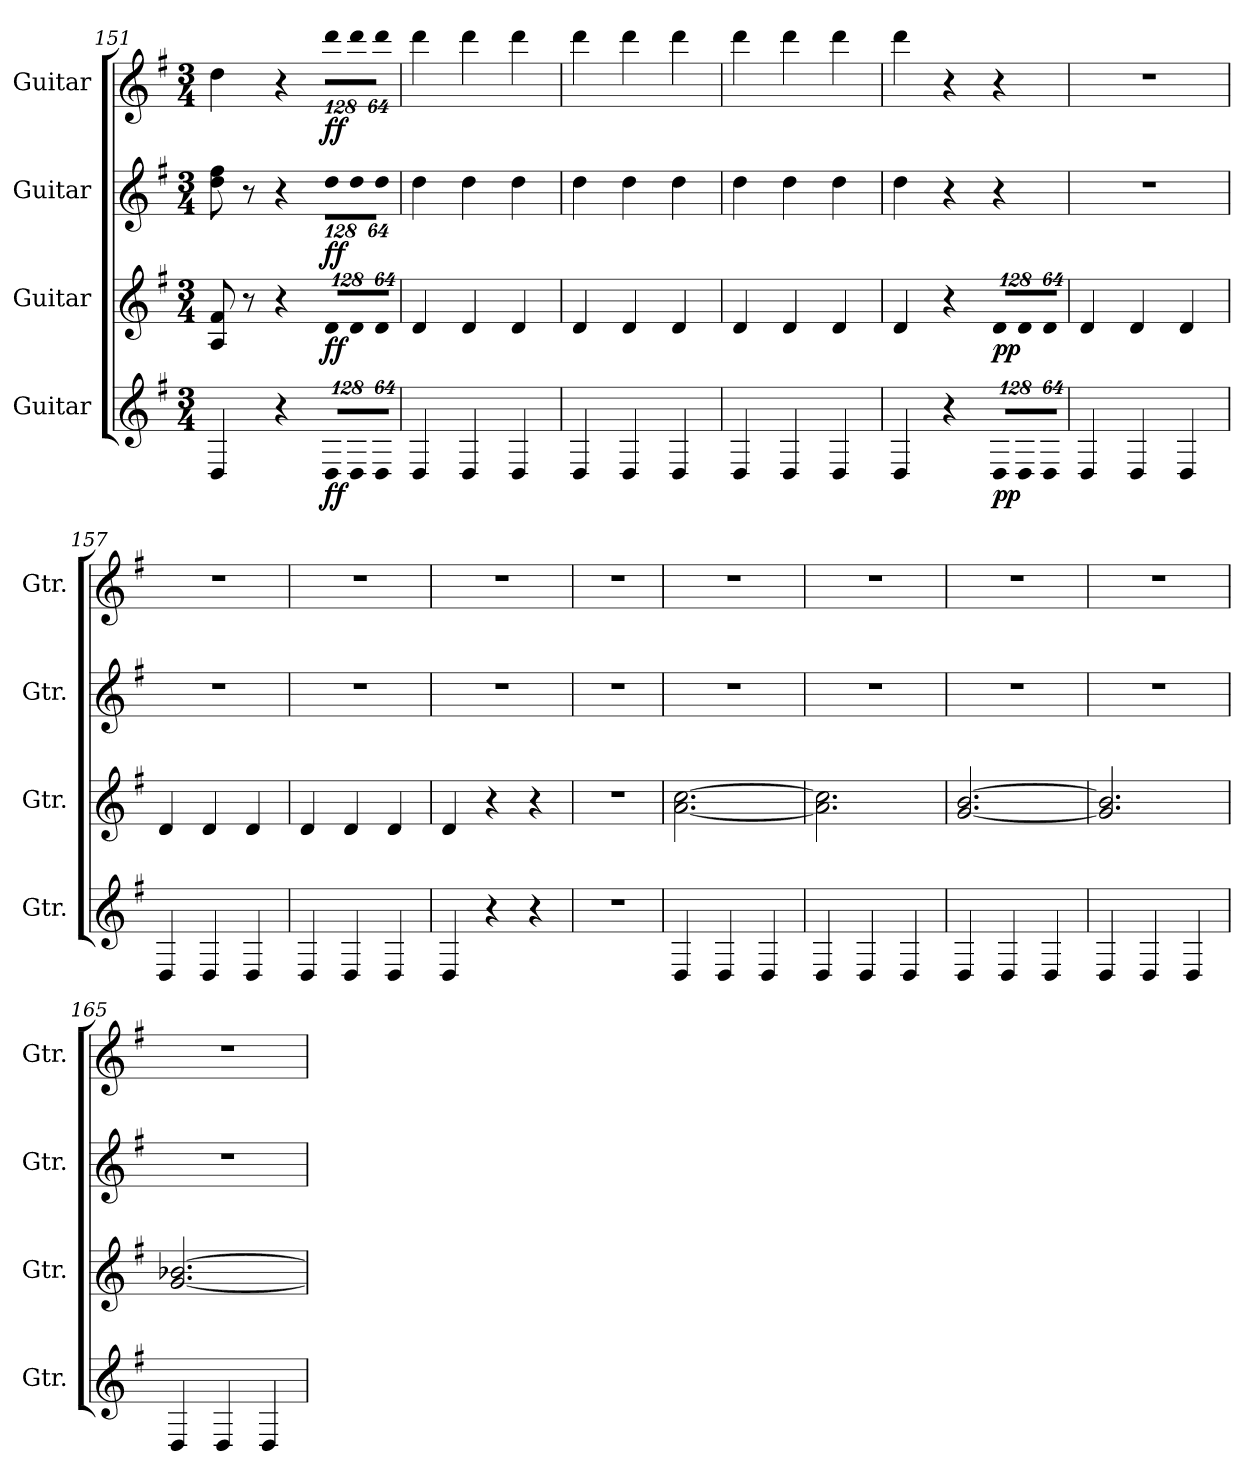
**kern	**dynam	**kern	**dynam	**kern	**dynam	**kern	**dynam
*part4	*part4	*part3	*part3	*part2	*part2	*part1	*part1
*staff4	*staff4	*staff3	*staff3	*staff2	*staff2	*staff1	*staff1
*I"Guitar	*	*I"Guitar	*	*I"Guitar	*	*I"Guitar	*
*I'Gtr.	*	*I'Gtr.	*	*I'Gtr.	*	*I'Gtr.	*
*clefG2	*	*clefG2	*	*clefG2	*	*clefG2	*
*ITrd7c12	*	*ITrd7c12	*	*ITrd7c12	*	*ITrd7c12	*
*k[f#]	*	*k[f#]	*	*k[f#]	*	*k[f#]	*
*G:	*	*G:	*	*G:	*	*G:	*
*M3/4	*	*M3/4	*	*M3/4	*	*M3/4	*
=151	=151	=151	=151	=151	=151	=151	=151
4DDi/	.	8AAi/ 8F#i	.	8di\ 8f#i	.	4di\	.
.	.	8r	.	8r	.	.	.
4r	.	4r	.	4r	.	4r	.
*Xbrackettup	*	*	*	*	*	*	*
!LO:N:vis=8	!	!	!	!	!	!	!
*	*	*Xbrackettup	*	*	*	*	*
!	!	!LO:N:vis=8	!	!	!	!	!
*	*	*	*	*Xbrackettup	*	*	*
!	!	!	!	!LO:N:vis=8	!	!	!
*	*	*	*	*	*	*Xbrackettup	*
!	!	!	!	!	!	!LO:N:vis=8	!
1024%85DDi/L	ff	1024%85Di/L	ff	1024%85di\L	ff	1024%85ddi\L	ff
!LO:N:vis=8	!	!LO:N:vis=8	!	!LO:N:vis=8	!	!LO:N:vis=8	!
1024%85DDi/	.	1024%85Di/	.	1024%85di\	.	1024%85ddi\	.
!LO:N:vis=8	!	!LO:N:vis=8	!	!LO:N:vis=8	!	!LO:N:vis=8	!
512%43DDi/J	.	512%43Di/J	.	512%43di\J	.	512%43ddi\J	.
=152	=152	=152	=152	=152	=152	=152	=152
4DDi/	.	4Di/	.	4di\	.	4ddi\	.
4DDi/	.	4Di/	.	4di\	.	4ddi\	.
4DDi/	.	4Di/	.	4di\	.	4ddi\	.
!!LO:LB:g=z
=153	=153	=153	=153	=153	=153	=153	=153
4DDi/	.	4Di/	.	4di\	.	4ddi\	.
4DDi/	.	4Di/	.	4di\	.	4ddi\	.
4DDi/	.	4Di/	.	4di\	.	4ddi\	.
=154	=154	=154	=154	=154	=154	=154	=154
4DDi/	.	4Di/	.	4di\	.	4ddi\	.
4DDi/	.	4Di/	.	4di\	.	4ddi\	.
4DDi/	.	4Di/	.	4di\	.	4ddi\	.
=155	=155	=155	=155	=155	=155	=155	=155
4DDi/	.	4Di/	.	4di\	.	4ddi\	.
4r	.	4r	.	4r	.	4r	.
!LO:N:vis=8	!	!LO:N:vis=8	!	!	!	!	!
1024%85DDi/L	pp	1024%85Di/L	pp	4r	.	4r	.
!LO:N:vis=8	!	!LO:N:vis=8	!	!	!	!	!
1024%85DDi/	.	1024%85Di/	.	.	.	.	.
!LO:N:vis=8	!	!LO:N:vis=8	!	!	!	!	!
512%43DDi/J	.	512%43Di/J	.	.	.	.	.
=156	=156	=156	=156	=156	=156	=156	=156
!	!	!	!	!LO:N:vis=1	!	!LO:N:vis=1	!
4DDi/	.	4Di/	.	2.r	.	2.r	.
4DDi/	.	4Di/	.	.	.	.	.
4DDi/	.	4Di/	.	.	.	.	.
=157	=157	=157	=157	=157	=157	=157	=157
!	!	!	!	!LO:N:vis=1	!	!LO:N:vis=1	!
4DDi/	.	4Di/	.	2.r	.	2.r	.
4DDi/	.	4Di/	.	.	.	.	.
4DDi/	.	4Di/	.	.	.	.	.
=158	=158	=158	=158	=158	=158	=158	=158
!	!	!	!	!LO:N:vis=1	!	!LO:N:vis=1	!
4DDi/	.	4Di/	.	2.r	.	2.r	.
4DDi/	.	4Di/	.	.	.	.	.
4DDi/	.	4Di/	.	.	.	.	.
=159	=159	=159	=159	=159	=159	=159	=159
!	!	!	!	!LO:N:vis=1	!	!LO:N:vis=1	!
4DDi/	.	4Di/	.	2.r	.	2.r	.
4r	.	4r	.	.	.	.	.
4r	.	4r	.	.	.	.	.
!!LO:PB:g=z
=160	=160	=160	=160	=160	=160	=160	=160
!LO:N:vis=1	!	!LO:N:vis=1	!	!LO:N:vis=1	!	!LO:N:vis=1	!
2.r	.	2.r	.	2.r	.	2.r	.
=161	=161	=161	=161	=161	=161	=161	=161
!	!	!	!	!LO:N:vis=1	!	!LO:N:vis=1	!
4DDi/	.	[<2.Ai\ [>2.ci	.	2.r	.	2.r	.
4DDi/	.	.	.	.	.	.	.
4DDi/	.	.	.	.	.	.	.
=162	=162	=162	=162	=162	=162	=162	=162
!	!	!	!	!LO:N:vis=1	!	!LO:N:vis=1	!
4DDi/	.	2.Ai\] 2.ci]	.	2.r	.	2.r	.
4DDi/	.	.	.	.	.	.	.
4DDi/	.	.	.	.	.	.	.
=163	=163	=163	=163	=163	=163	=163	=163
!	!	!	!	!LO:N:vis=1	!	!LO:N:vis=1	!
4DDi/	.	[<2.Gi/ [>2.Bi	.	2.r	.	2.r	.
4DDi/	.	.	.	.	.	.	.
4DDi/	.	.	.	.	.	.	.
=164	=164	=164	=164	=164	=164	=164	=164
!	!	!	!	!LO:N:vis=1	!	!LO:N:vis=1	!
4DDi/	.	2.Gi/] 2.Bi]	.	2.r	.	2.r	.
4DDi/	.	.	.	.	.	.	.
4DDi/	.	.	.	.	.	.	.
=165	=165	=165	=165	=165	=165	=165	=165
!	!	!	!	!LO:N:vis=1	!	!LO:N:vis=1	!
4DDi/	.	[<2.Gi/ [>2.B-Xi	.	2.r	.	2.r	.
4DDi/	.	.	.	.	.	.	.
4DDi/	.	.	.	.	.	.	.
=	=	=	=	=	=	=	=
*-	*-	*-	*-	*-	*-	*-	*-
